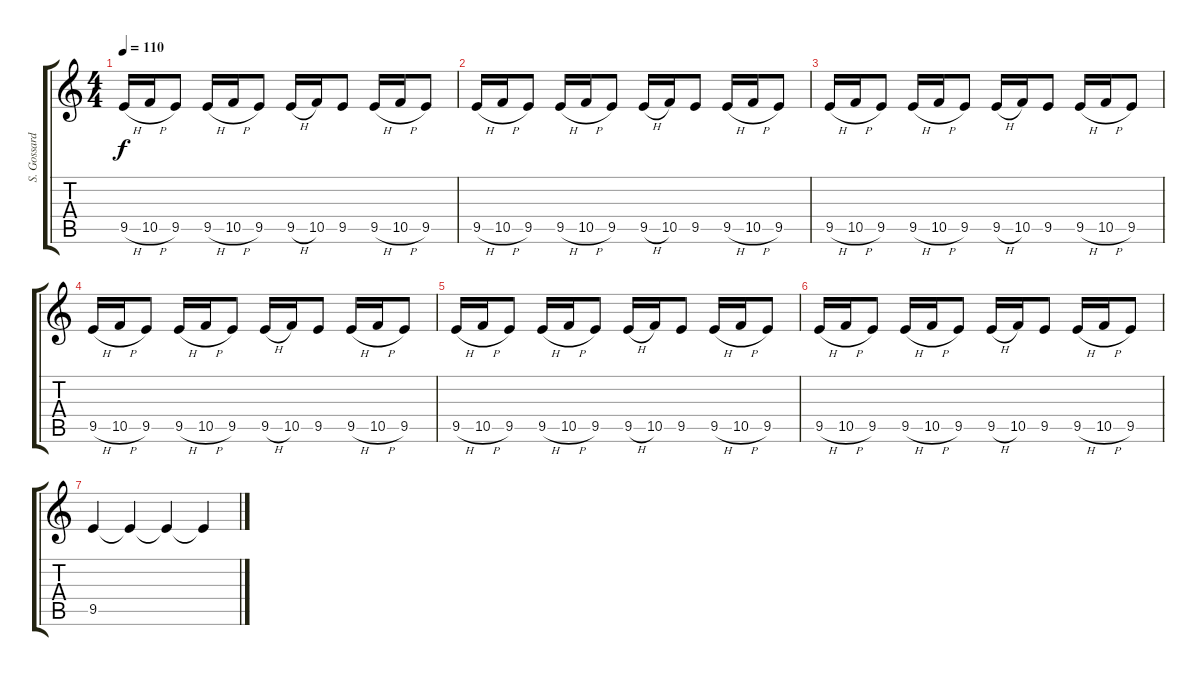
\track ("S. Gossard" "S. Gossard") {instrument acousticguitarsteel}
\staff {score tabs}
\tuning (E4 B3 G3 D3 G2 G2) {hide}
\ts (4 4)
\tempo 110
\clef g2
\ks c
9.5{h}.16{dy f} 10.5{h}.16 9.5.8 9.5{h}.16 10.5{h}.16 9.5.8 9.5{h}.16 10.5.16 9.5.8 9.5{h}.16 10.5{h}.16 9.5.8 |
9.5{h}.16 10.5{h}.16 9.5.8 9.5{h}.16 10.5{h}.16 9.5.8 9.5{h}.16 10.5.16 9.5.8 9.5{h}.16 10.5{h}.16 9.5.8 |
9.5{h}.16 10.5{h}.16 9.5.8 9.5{h}.16 10.5{h}.16 9.5.8 9.5{h}.16 10.5.16 9.5.8 9.5{h}.16 10.5{h}.16 9.5.8 |
9.5{h}.16 10.5{h}.16 9.5.8 9.5{h}.16 10.5{h}.16 9.5.8 9.5{h}.16 10.5.16 9.5.8 9.5{h}.16 10.5{h}.16 9.5.8 |
9.5{h}.16 10.5{h}.16 9.5.8 9.5{h}.16 10.5{h}.16 9.5.8 9.5{h}.16 10.5.16 9.5.8 9.5{h}.16 10.5{h}.16 9.5.8 |
9.5{h}.16 10.5{h}.16 9.5.8 9.5{h}.16 10.5{h}.16 9.5.8 9.5{h}.16 10.5.16 9.5.8 9.5{h}.16 10.5{h}.16 9.5.8 |
9.5.4 9.5{t}.4 9.5{t}.4 9.5{t}.4
